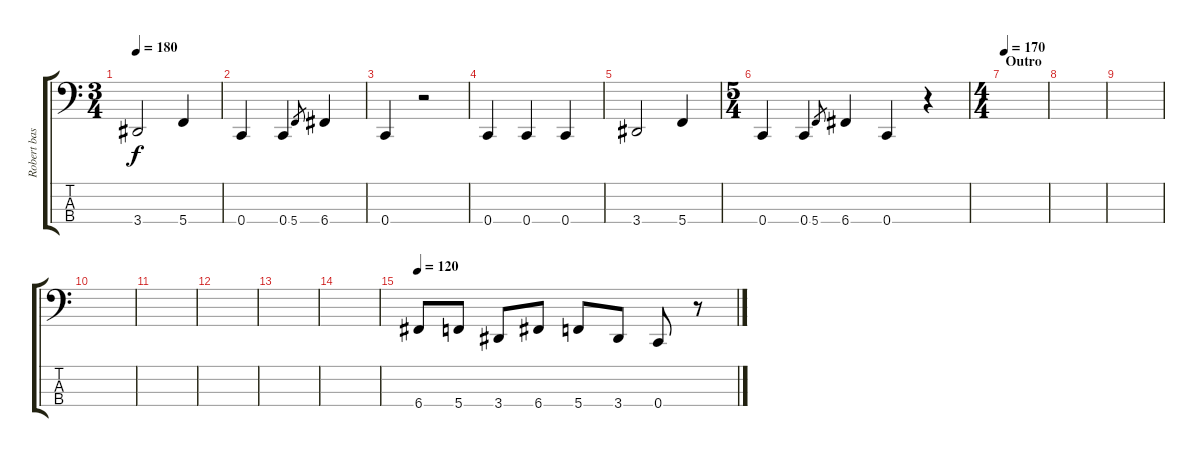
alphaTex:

\track ("Robert bass" "Robert bas") {instrument electricbassfinger}
\staff {score tabs}
\tuning (F2 C2 G1 C1) {hide}
\ts (3 4)
\tempo 180
\clef f4
\ks c
3.4.2{dy f} 5.4.4 |
0.4.4 0.4.4 5.4.8{gr} 6.4.4 |
0.4.4 r.2 |
0.4.4 0.4.4 0.4.4 |
3.4.2 5.4.4 |
\ts (5 4)
0.4.4 0.4.4 5.4.8{gr} 6.4.4 0.4.4 r.4 |
\ts (4 4)
\section ("" "Outro")
\tempo 170
|
|
|
|
|
|
|
|
\tempo 120
6.4.8 5.4.8 3.4.8 6.4.8 5.4.8 3.4.8 0.4.8 r.8
